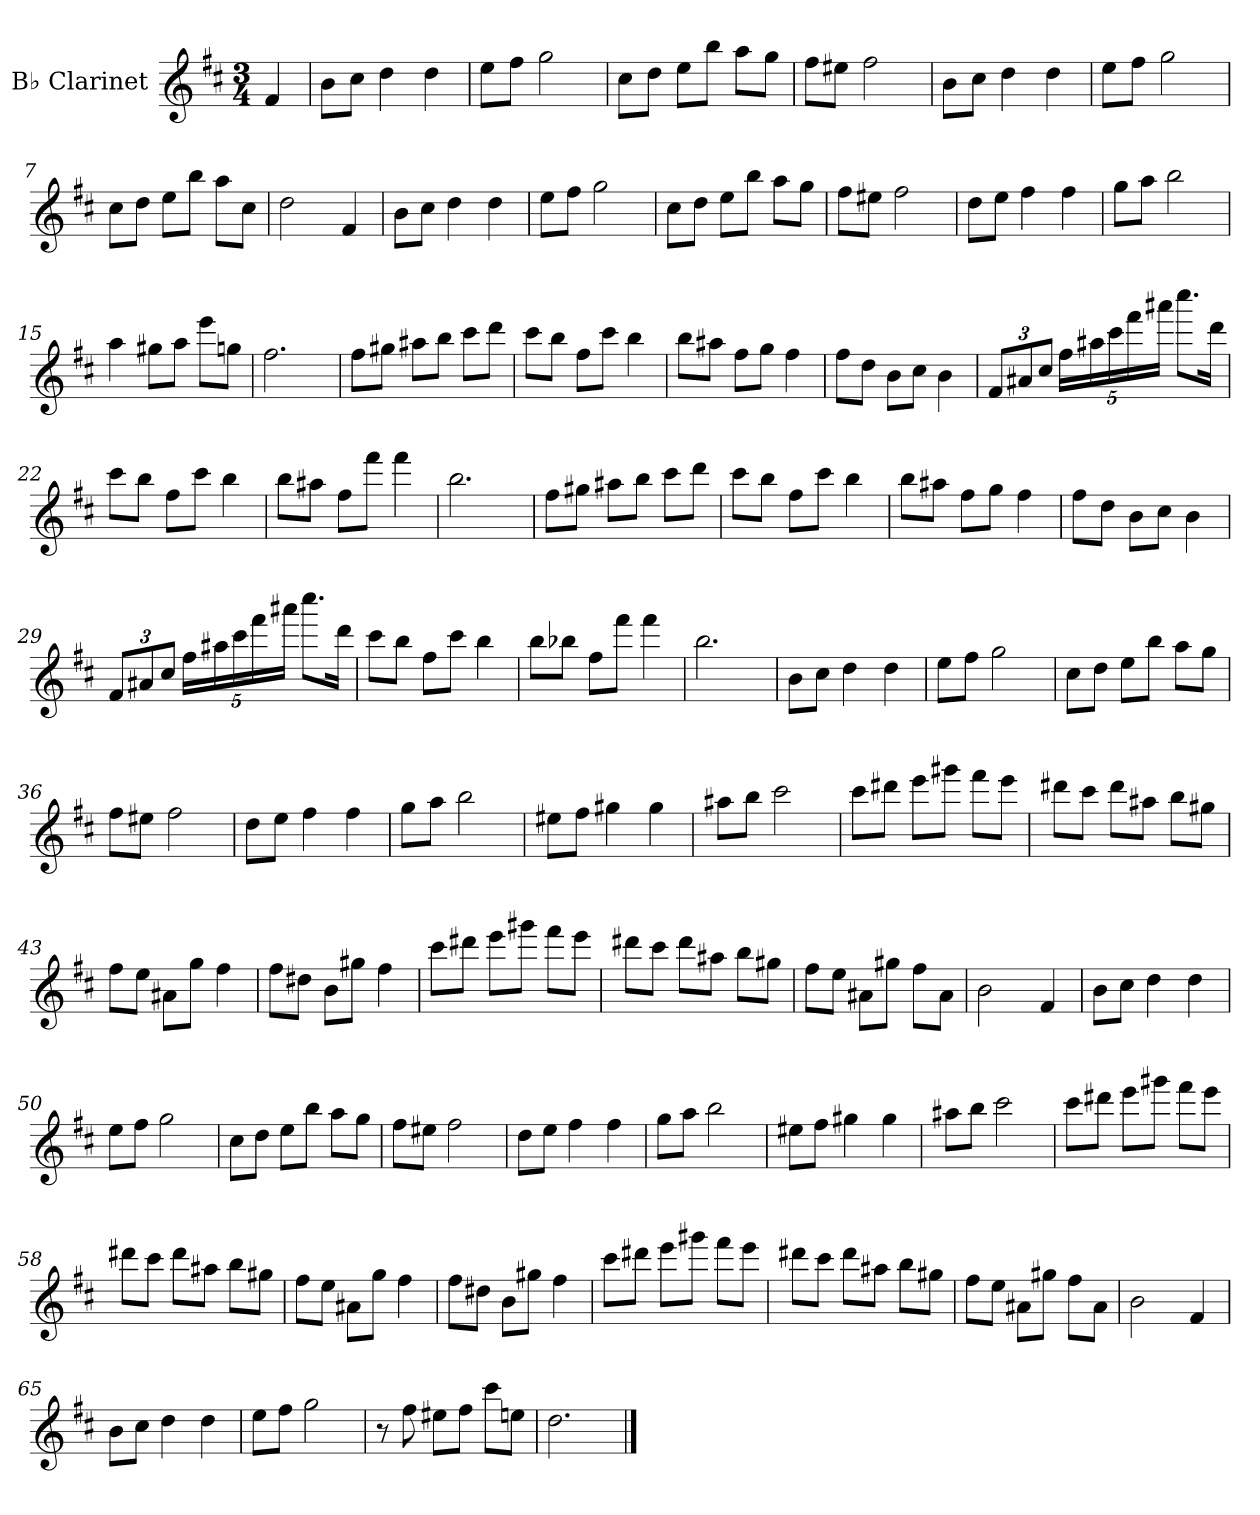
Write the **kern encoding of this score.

**kern
*part1
*staff1
*I"B♭ Clarinet
*I'B♭ Cl.
*clefG2
*ITrd1c2
*k[]
*M3/4
*MM120
=
4e/
=1
8a\L
8b\J
4cc\
4cc\
=2
8dd\L
8ee\J
2ff\
=3
8b\L
8cc\J
8dd\L
8aa\J
8gg\L
8ff\J
=4
8ee\L
8dd#X\J
2ee\
=5
8a\L
8b\J
4cc\
4cc\
=6
8dd\L
8ee\J
2ff\
=7
8b\L
8cc\J
8dd\L
8aa\J
8gg\L
8b\J
=8
2cc\
4e/
!!LO:LB:g=z
=9
8a\L
8b\J
4cc\
4cc\
=10
8dd\L
8ee\J
2ff\
=11
8b\L
8cc\J
8dd\L
8aa\J
8gg\L
8ff\J
=12
8ee\L
8dd#X\J
2ee\
=13
8cc\L
8dd\J
4ee\
4ee\
=14
8ff\L
8gg\J
2aa\
=15
4gg\
8ff#X\L
8gg\J
8ddd\L
8ffn\J
=16
2.ee\
!!LO:LB:g=z
=17
8ee\L
8ff#X\J
8gg#X\L
8aa\J
8bb\L
8ccc\J
=18
8bb\L
8aa\J
8ee\L
8bb\J
4aa\
=19
8aa\L
8gg#X\J
8ee\L
8ff\J
4ee\
=20
8ee\L
8cc\J
8a\L
8b\J
4a\
=21
*Xbrackettup
12e/L
12g#X/
12b/J
20ee\LL
20gg#X\
20bb\
20eee\
20ggg#X\JJ
8.bbb\L
16ccc\Jk
!!LO:LB:g=z
=22
8bb\L
8aa\J
8ee\L
8bb\J
4aa\
=23
8aa\L
8gg#X\J
8ee\L
8eee\J
4eee\
=24
2.aa\
=25
8ee\L
8ff#X\J
8gg#X\L
8aa\J
8bb\L
8ccc\J
=26
8bb\L
8aa\J
8ee\L
8bb\J
4aa\
=27
8aa\L
8gg#X\J
8ee\L
8ff\J
4ee\
!!LO:LB:g=z
=28
8ee\L
8cc\J
8a\L
8b\J
4a\
=29
12e/L
12g#X/
12b/J
20ee\LL
20gg#X\
20bb\
20eee\
20ggg#X\JJ
8.bbb\L
16ccc\Jk
=30
8bb\L
8aa\J
8ee\L
8bb\J
4aa\
=31
8aa\L
8aa-X\J
8ee\L
8eee\J
4eee\
=32
2.aa\
=33
8a\L
8b\J
4cc\
4cc\
!!LO:LB:g=z
=34
8dd\L
8ee\J
2ff\
=35
8b\L
8cc\J
8dd\L
8aa\J
8gg\L
8ff\J
=36
8ee\L
8dd#X\J
2ee\
=37
8cc\L
8dd\J
4ee\
4ee\
=38
8ff\L
8gg\J
2aa\
=39
8dd#X\L
8ee\J
4ff#X\
4ff#\
=40
8gg#X\L
8aa\J
2bb\
!!LO:LB:g=z
=41
8bb\L
8ccc#X\J
8ddd\L
8fff#X\J
8eee\L
8ddd\J
=42
8ccc#X\L
8bb\J
8ccc#\L
8gg#X\J
8aa\L
8ff#X\J
=43
8ee\L
8dd\J
8g#X\L
8ff\J
4ee\
=44
8ee\L
8cc#X\J
8a\L
8ff#X\J
4ee\
=45
8bb\L
8ccc#X\J
8ddd\L
8fff#X\J
8eee\L
8ddd\J
!!LO:LB:g=z
=46
8ccc#X\L
8bb\J
8ccc#\L
8gg#X\J
8aa\L
8ff#X\J
=47
8ee\L
8dd\J
8g#X\L
8ff#X\J
8ee\L
8g#\J
=48
2a\
4e/
=49
8a\L
8b\J
4cc\
4cc\
=50
8dd\L
8ee\J
2ff\
=51
8b\L
8cc\J
8dd\L
8aa\J
8gg\L
8ff\J
=52
8ee\L
8dd#X\J
2ee\
!!LO:LB:g=z
=53
8cc\L
8dd\J
4ee\
4ee\
=54
8ff\L
8gg\J
2aa\
=55
8dd#X\L
8ee\J
4ff#X\
4ff#\
=56
8gg#X\L
8aa\J
2bb\
=57
8bb\L
8ccc#X\J
8ddd\L
8fff#X\J
8eee\L
8ddd\J
=58
8ccc#X\L
8bb\J
8ccc#\L
8gg#X\J
8aa\L
8ff#X\J
!!LO:LB:g=z
=59
8ee\L
8dd\J
8g#X\L
8ff\J
4ee\
=60
8ee\L
8cc#X\J
8a\L
8ff#X\J
4ee\
=61
8bb\L
8ccc#X\J
8ddd\L
8fff#X\J
8eee\L
8ddd\J
=62
8ccc#X\L
8bb\J
8ccc#\L
8gg#X\J
8aa\L
8ff#X\J
=63
8ee\L
8dd\J
8g#X\L
8ff#X\J
8ee\L
8g#\J
=64
2a\
4e/
!!LO:PB:g=z
=65
8a\L
8b\J
4cc\
4cc\
=66
8dd\L
8ee\J
2ff\
=67
8r
8ee\
8dd#X\L
8ee\J
8bb\L
8ddn\J
=68
2.cc\
==
*-
